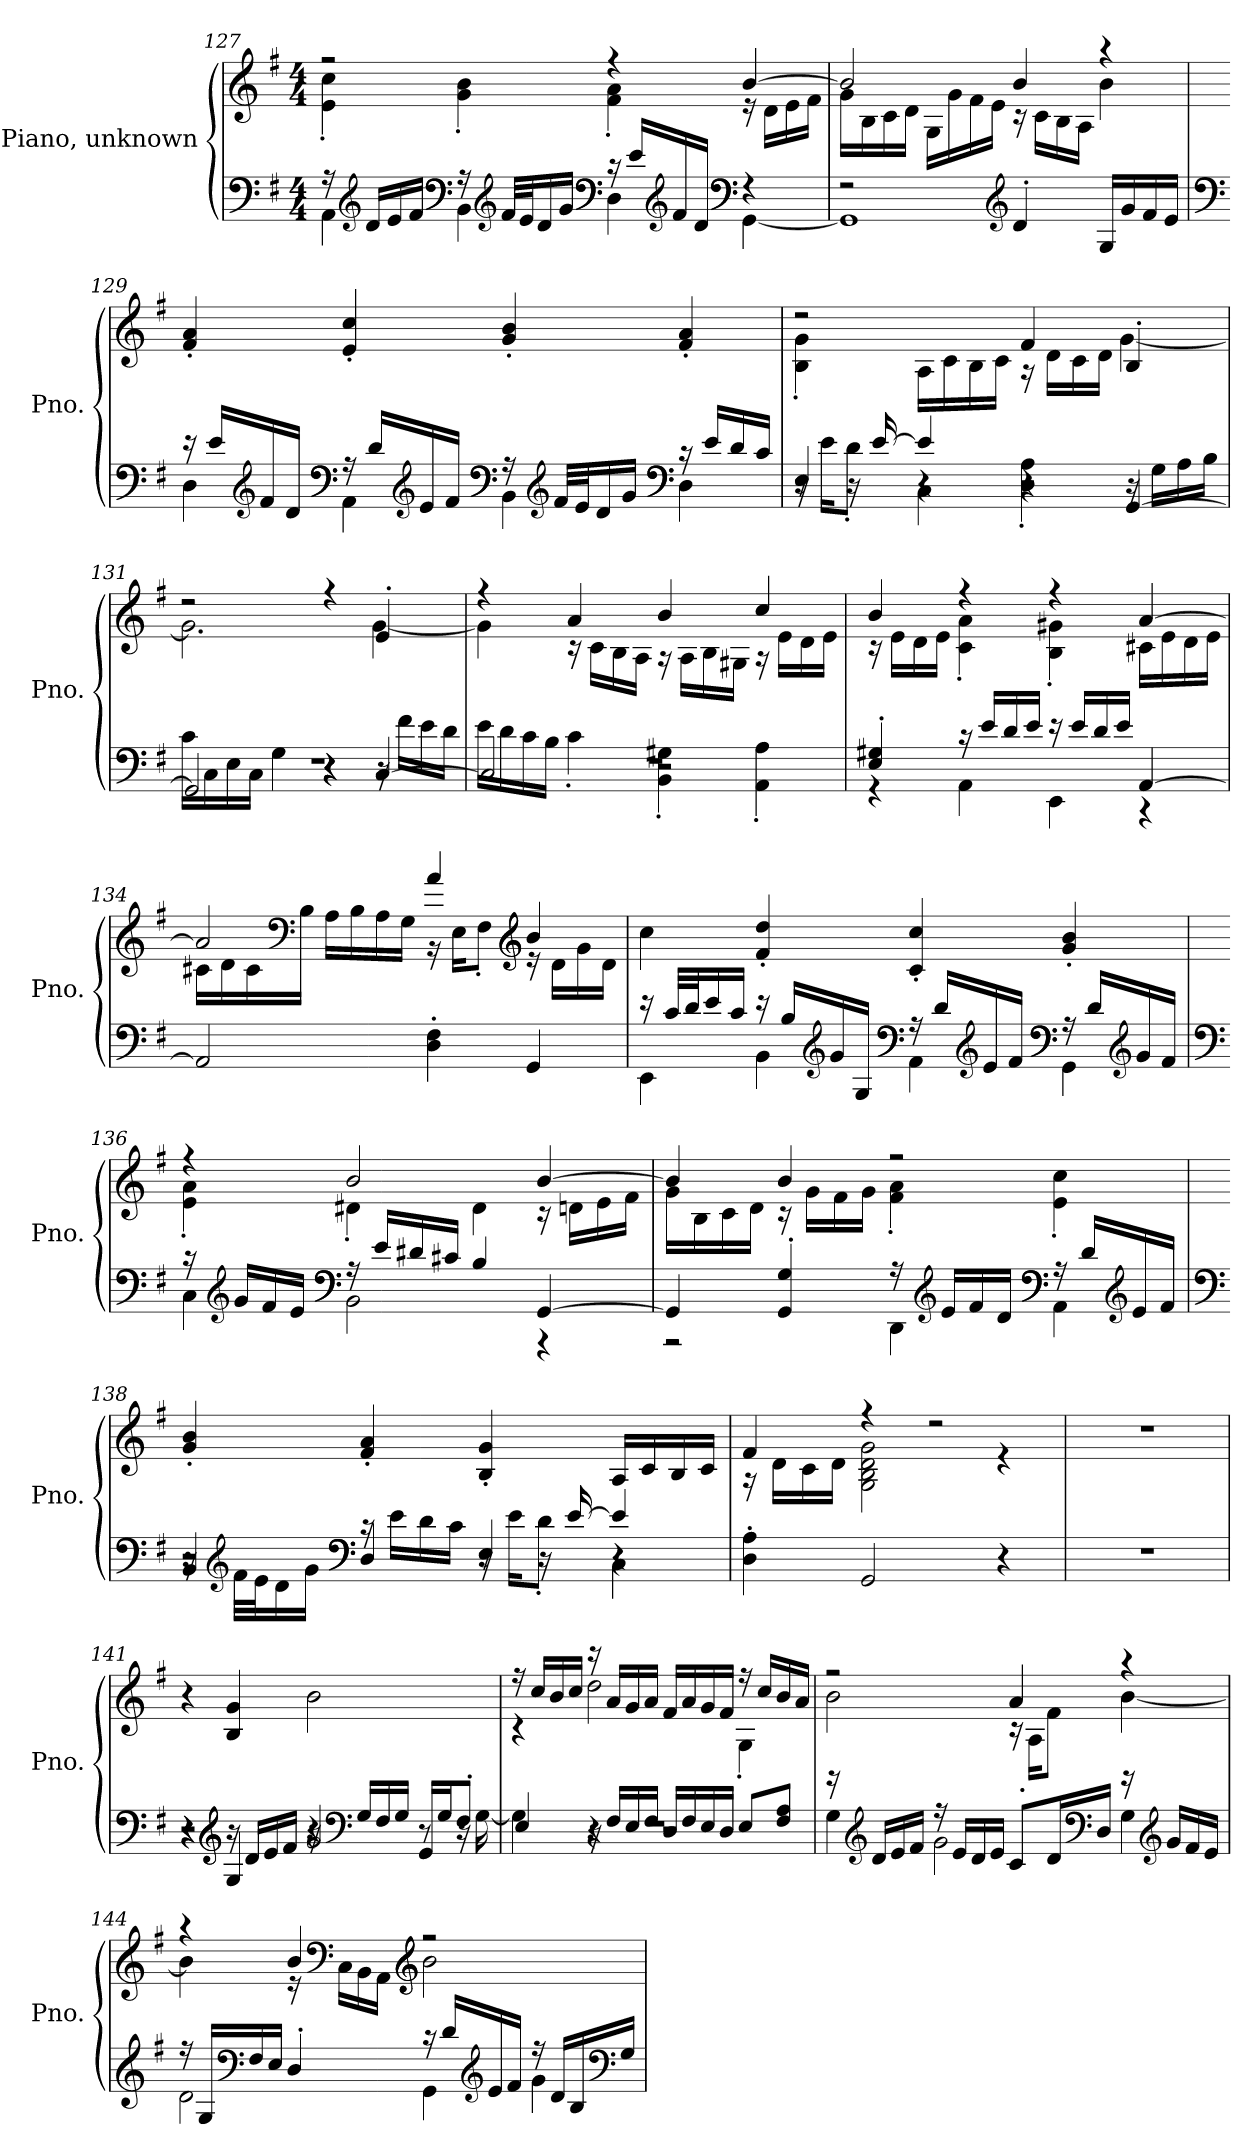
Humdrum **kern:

**kern	**kern
*part1	*part1
*staff2	*staff1
*I"Piano, unknown	*
*I'Pno.	*
!!LO:LB:g=z
*clefF4	*clefG2
*k[f#]	*k[f#]
*M4/4	*M4/4
=127	=127
*^	*^
16r	4AA\	2r	4e\' 4cc\'
*clefG2	*	*	*
16d/LL	.	.	.
16e/	.	.	.
16f#/JJ	.	.	.
*clefF4	*	*	*
16r	4BB\	.	4g\' 4b\'
*clefG2	*	*	*
32f#/LLL	.	.	.
32e/J	.	.	.
16d/	.	.	.
16g/JJ	.	.	.
*clefF4	*	*	*
16r	4D\	4r	4f#\' 4a\'
16e/LL	.	.	.
*clefG2	*	*	*
16f#/	.	.	.
16d/JJ	.	.	.
*clefF4	*	*	*
4r	[4GG\	[4b/	16r
.	.	.	16d\LL
.	.	.	16e\
.	.	.	16f#\JJ
=128	=128	=128	=128
2r	1GG]	2b/]	16g\LL
.	.	.	16B\
.	.	.	16c\
.	.	.	16d\JJ
.	.	.	16G\LL
.	.	.	16g\
.	.	.	16f#\
.	.	.	16e\JJ
*clefG2	*	*	*
4d'/	.	4b/	16r
.	.	.	16c\LL
.	.	.	16B\
.	.	.	16A\JJ
16G/LL	.	4r	4b\
16g/	.	.	.
16f#/	.	.	.
16e/JJ	.	.	.
*	*	*v	*v
!!LO:LB:g=z
=129	=129	=129
*clefF4	*	*
16r	4D\	4f#/' 4a/'
16e/LL	.	.
*clefG2	*	*
16f#/	.	.
16d/JJ	.	.
*clefF4	*	*
16r	4AA\	4e/' 4cc/'
16d/LL	.	.
*clefG2	*	*
16e/	.	.
16f#/JJ	.	.
*clefF4	*	*
16r	4BB\	4g/' 4b/'
*clefG2	*	*
32f#/LLL	.	.
32e/J	.	.
16d/	.	.
16g/JJ	.	.
*clefF4	*	*
16r	4D\	4f#/' 4a/'
16e/LL	.	.
16d/	.	.
16c/JJ	.	.
!!LO:PB:g=z
=130	=130	=130
*	*^	*^
8r	16r	4E/	2r	4B\' 4g\'
.	16e\KL	.	.	.
16r	8d'\J	.	.	.
[16e/	.	.	.	.
4e/]	4C\	4r	.	16A\LL
.	.	.	.	16c\
.	.	.	.	16B\
.	.	.	.	16c\JJ
2r	4D\' 4A\'	4r	4f#/	16r
.	.	.	.	16d\LL
.	.	.	.	16c\
.	.	.	.	16d\JJ
.	16r	[4GG/	4B'/	[4g\
.	16G\LL	.	.	.
.	16A\	.	.	.
.	16B\JJ	.	.	.
=131	=131	=131	=131	=131
1r	16c\LL	2GG/]	2r	2.g\]
.	16C\	.	.	.
.	16E\	.	.	.
.	16C\JJ	.	.	.
.	4G\	.	.	.
.	4r	4r	4r	.
.	16r	[4C/	4e'/	[4g\
.	16f#\LL	.	.	.
.	16e\	.	.	.
.	16d\JJ	.	.	.
!!LO:LB:g=z	!!
=132	=132	=132	=132	=132
1r	16e\LL	2C/]	4r	4g\]
.	16d\	.	.	.
.	16c\	.	.	.
.	16B\JJ	.	.	.
.	4c'\	.	4a/	16r
.	.	.	.	16c\LL
.	.	.	.	16B\
.	.	.	.	16A\JJ
.	4BB\' 4G#X\'	2r	4b/	16r
.	.	.	.	16A\LL
.	.	.	.	16B\
.	.	.	.	16G#X\JJ
.	4AA\' 4A\'	.	4cc/	16r
.	.	.	.	16e\LL
.	.	.	.	16d\
.	.	.	.	16e\JJ
*	*v	*v	*	*
=133	=133	=133	=133
4E/' 4G#X/'	4r	4b/	16r
.	.	.	16e\LL
.	.	.	16d\
.	.	.	16e\JJ
16r	4AA\	4r	4c\' 4a\'
16e/LL	.	.	.
16d/	.	.	.
16e/JJ	.	.	.
16r	4EE\	4r	4B\' 4g#X\'
16e/LL	.	.	.
16d/	.	.	.
16e/JJ	.	.	.
[4AA/	4r	[4a/	16c#X\LL
.	.	.	16e\
.	.	.	16d\
.	.	.	16e\JJ
*v	*v	*	*
!!LO:LB:g=z	!!
=134	=134	=134
2AA/]	2a/]	16c#X\LL
.	.	16d\
.	.	16c#\
*	*clefF4	*
.	.	16B\JJ
.	.	16A\LL
.	.	16B\
.	.	16A\
.	.	16G\JJ
4D\' 4F#\'	4a/	16r
.	.	16E\KL
.	.	8F#'\J
*	*clefG2	*
4GG/	4b/	16r
.	.	16d\LL
.	.	16g\
.	.	16d\JJ
*	*v	*v
=135	=135
*^	*
16r	4EE\	4cc\
32c/LLL	.	.
32d/J	.	.
16e/	.	.
16c/JJ	.	.
16r	4BB\	4f#/' 4dd/'
16B/LL	.	.
*clefG2	*	*
16g/	.	.
16G/JJ	.	.
*clefF4	*	*
16r	4AA\	4c/' 4cc/'
16d/LL	.	.
*clefG2	*	*
16e/	.	.
16f#/JJ	.	.
*clefF4	*	*
16r	4GG\	4g/' 4b/'
16d/LL	.	.
*clefG2	*	*
16g/	.	.
16f#/JJ	.	.
!!LO:LB:g=z
=136	=136	=136
*clefF4	*	*
*	*	*^
16r	4C\	4r	4e\' 4a\'
*clefG2	*	*	*
16g/LL	.	.	.
16f#/	.	.	.
16e/JJ	.	.	.
*clefF4	*	*	*
16r	2BB\	2b/	4d#X'\
16e/LL	.	.	.
16d#X/	.	.	.
16c#X/JJ	.	.	.
4B/	.	.	4d#\
[4GG/	4r	[4b/	16r
.	.	.	16dn\LL
.	.	.	16e\
.	.	.	16f#\JJ
=137	=137	=137	=137
4GG/]	2r	4b/]	16g\LL
.	.	.	16B\
.	.	.	16c\
.	.	.	16d\JJ
4GG/' 4G/'	.	4b/	16r
.	.	.	16g\LL
.	.	.	16f#\
.	.	.	16g\JJ
16r	4DD\	2r	4f#\' 4a\'
*clefG2	*	*	*
16e/LL	.	.	.
16f#/	.	.	.
16d/JJ	.	.	.
*clefF4	*	*	*
16r	4AA\	.	4e\' 4cc\'
16d/LL	.	.	.
*clefG2	*	*	*
16e/	.	.	.
16f#/JJ	.	.	.
*v	*v	*	*
*	*v	*v
!!LO:LB:g=z
=138	=138
*clefF4	*
*^	*
*	*^	*
2r	16r	4BB/	4g/' 4b/'
*clefG2	*	*	*
.	32f#\LLL	.	.
.	32e\J	.	.
.	16d\	.	.
.	16g\JJ	.	.
*clefF4	*	*	*
.	16r	4D/	4f#/' 4a/'
.	16e\LL	.	.
.	16d\	.	.
.	16c\JJ	.	.
8r	16r	4E/	4B/' 4g/'
.	16e\KL	.	.
16r	8d'\J	.	.
[16e/	.	.	.
4e/]	4C\	4r	16A/LL
.	.	.	16c/
.	.	.	16B/
.	.	.	16c/JJ
*v	*v	*v	*
=139	=139
*	*^
4D\' 4A\'	4f#/	16r
.	.	16d\LL
.	.	16c\
.	.	16d\JJ
2GG/	4r	2G\ 2B\ 2d\ 2g\
.	2r	.
4r	.	4r
*	*v	*v
=140	=140
1r	1r
!!LO:LB:g=z
=141	=141
*^	*
*	*^	*
4r	2r	4r	4r
*clefG2	*	*	*
4G/	.	16r	4B/ 4g/
.	.	16d/LL	.
.	.	16e/	.
.	.	16f#/JJ	.
2g/	4r	16r	2b\
*clefF4	*	*	*
.	.	16G/LL	.
.	.	16F#/	.
.	.	16G/JJ	.
.	8r	16GG/LL	.
.	.	16G/J	.
.	16r	8F#'/J	.
.	[16G\	.	.
=142	=142	=142	=142
*	*	*	*^
1r	4G\]	4E/	16r	4r
.	.	.	16cc/LL	.
.	.	.	16b/	.
.	.	.	16cc/JJ	.
.	4r	16r	16r	2dd\
.	.	16F#/LL	16a/LL	.
.	.	16E/	16g/	.
.	.	16F#/JJ	16a/JJ	.
.	2r	16D/LL	16f#/LL	.
.	.	16F#/	16a/	.
.	.	16E/	16g/	.
.	.	16D/JJ	16f#/JJ	.
.	.	8E/L	16r	4G'\
.	.	.	16cc/LL	.
.	.	8F#/ 8A/J	16b/	.
.	.	.	16a/JJ	.
*	*v	*v	*	*
!!LO:PB:g=z	!!
=143	=143	=143	=143
16r	4G\	2r	2b\
*clefG2	*	*	*
16d/LL	.	.	.
16e/	.	.	.
16f#/JJ	.	.	.
16r	2g\	.	.
16e/LL	.	.	.
16d/	.	.	.
16e/JJ	.	.	.
8c'/L	.	4a/	16r
.	.	.	16A\KL
16d/L	.	.	8f#\J
*clefF4	*	*	*
16D/JJ	.	.	.
16r	4G\	4r	[4b\
*clefG2	*	*	*
16g/LL	.	.	.
16f#/	.	.	.
16e/JJ	.	.	.
=144	=144	=144	=144
16r	2d\	4r	4b\]
16G/LL	.	.	.
*clefF4	*	*	*
16F#/	.	.	.
16E/JJ	.	.	.
4D'/	.	4b/	16r
*	*	*clefF4	*
.	.	.	16C\LL
.	.	.	16BB\
.	.	.	16AA\JJ
*	*	*clefG2	*
16r	4GG\	2r	2b\
16d/LL	.	.	.
*clefG2	*	*	*
16e/	.	.	.
16f#/JJ	.	.	.
16r	4g\	.	.
16d/LL	.	.	.
16B/	.	.	.
*clefF4	*	*	*
16G/JJ	.	.	.
*v	*v	*	*
*	*v	*v
=	=
*-	*-
